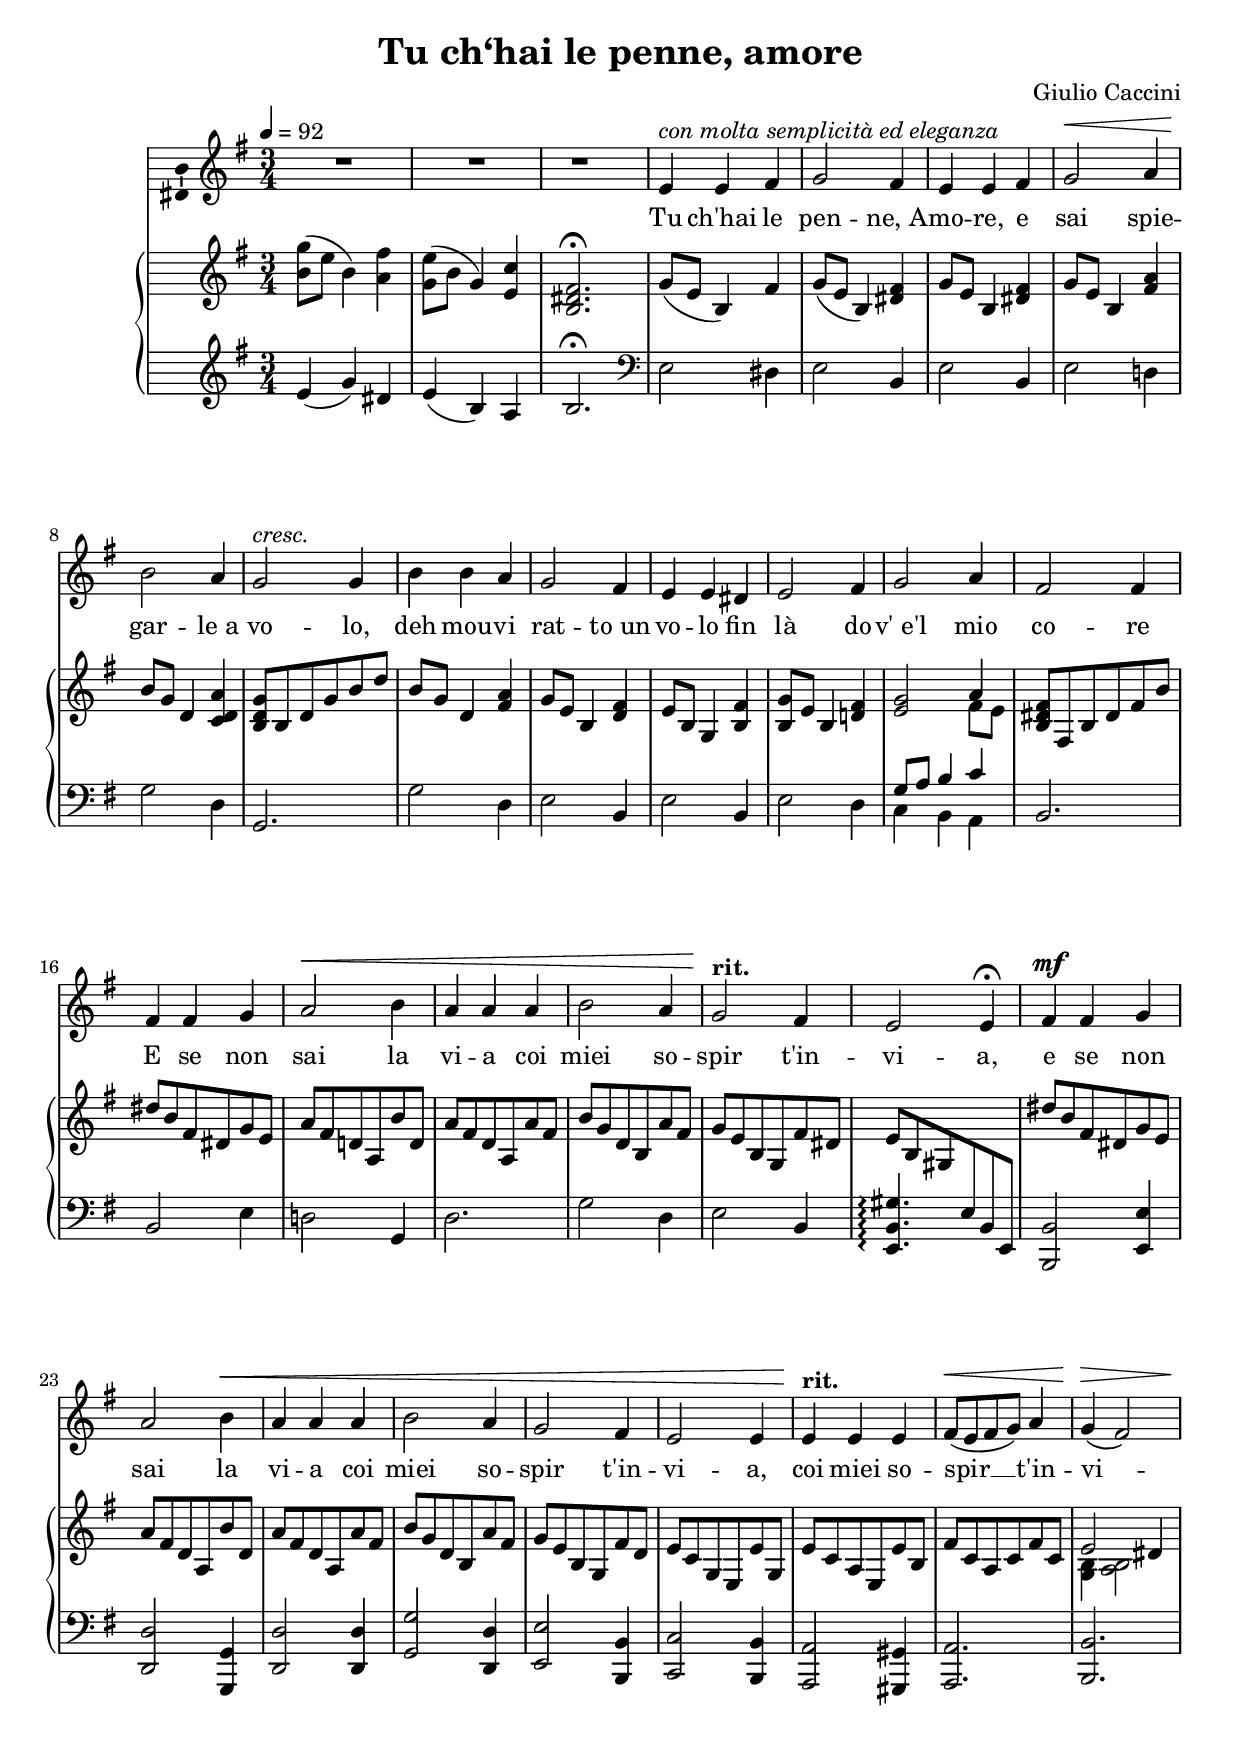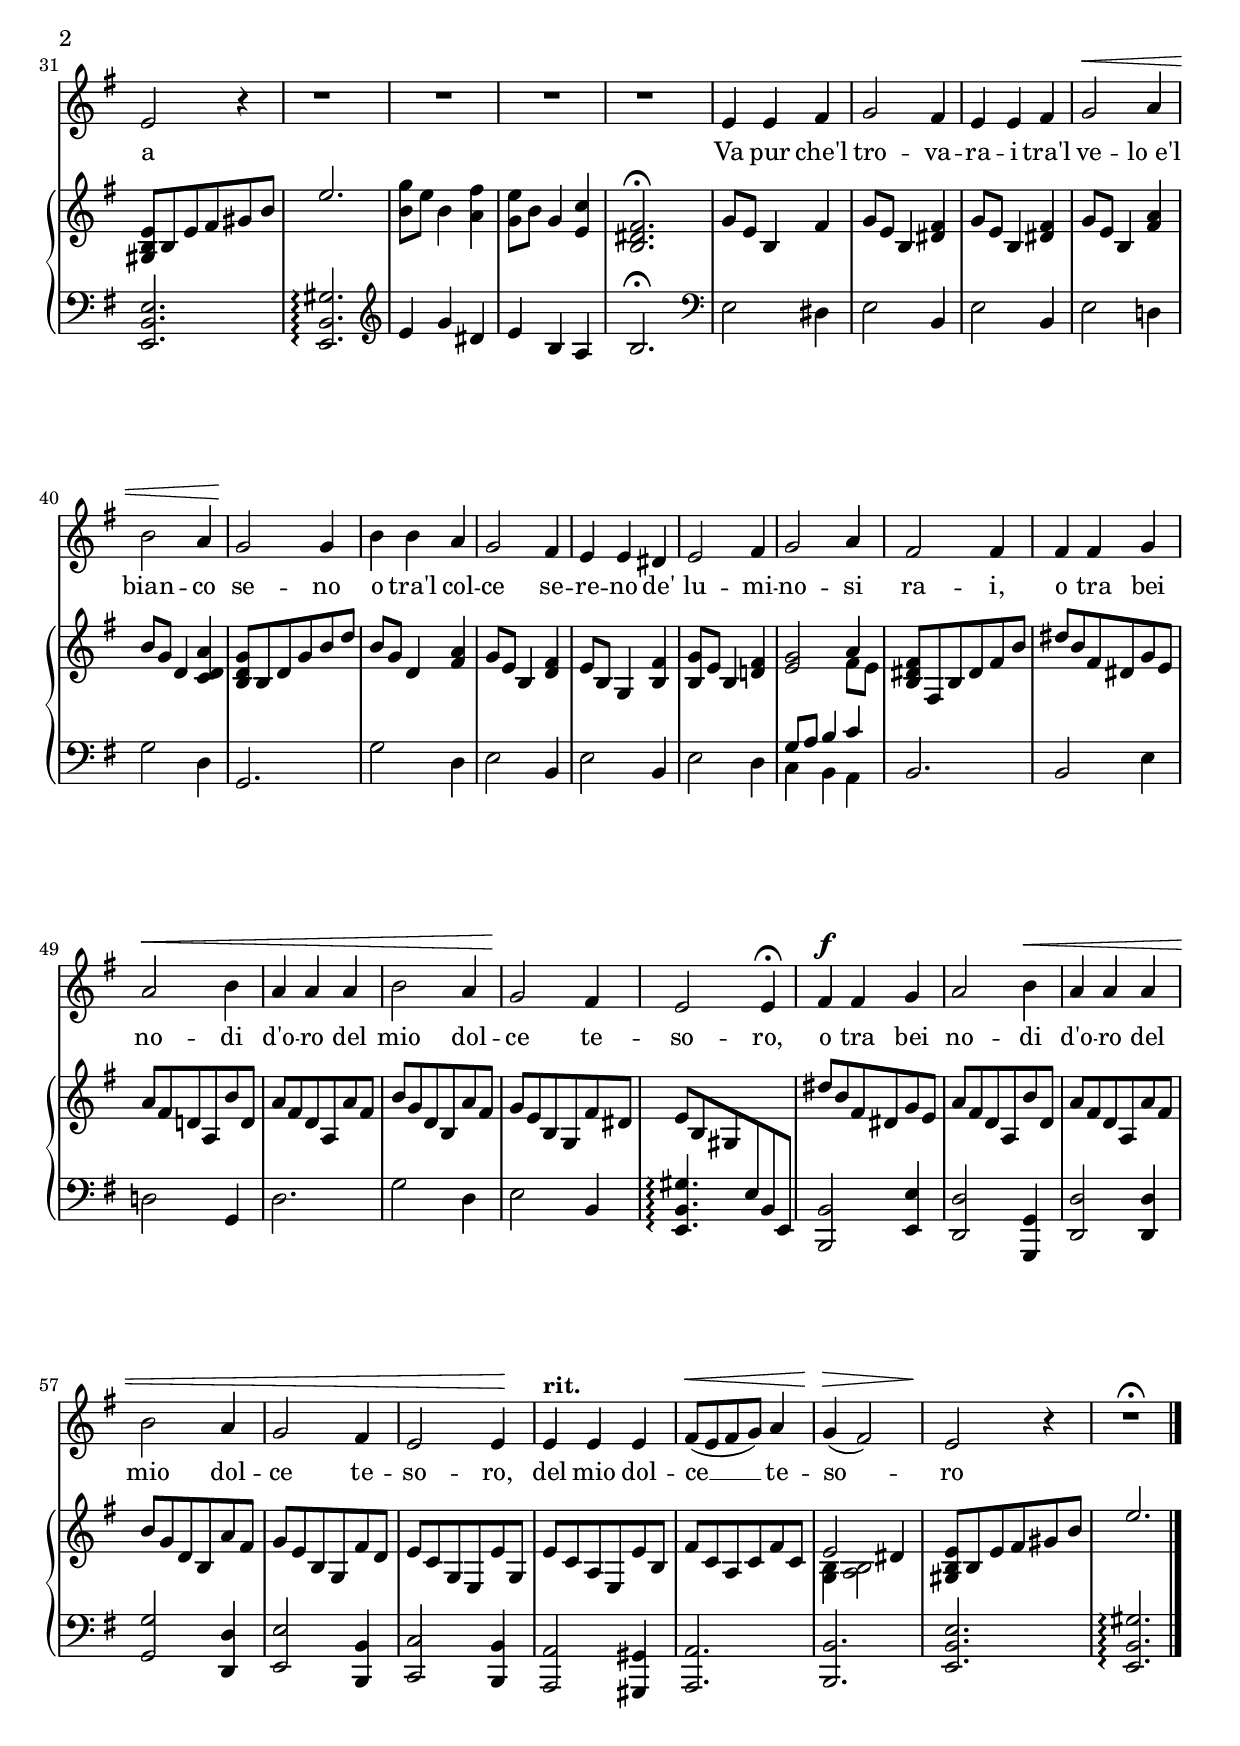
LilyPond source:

\version "2.18.0"

\header {
  title = "Tu ch‘hai le penne, amore"
  composer = "Giulio Caccini"
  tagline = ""
}

global = {
  \key g \minor
  \numericTimeSignature
  \time 3/4
  \tempo 4=92

}

sopranoVoice = \relative c'' {
  \global
  \dynamicUp
  % En avant la musique !
  R2.*3
  g4^\markup{\italic{con molta semplicità ed eleganza}} g a
  bes2 a4
  g4 g  a
  bes2\< c4
  d2\! c4
  bes2^\markup{\italic cresc.} bes4 
  d4 d c
  bes2 a4
  g4 g fis
  g2 a4
  bes2 c4
  a2 a4
  a4 a bes
  c2\< d4
  c4 c c 
  d2 c4 
  \tempo "rit." bes2\! a4
  g2 g4\fermata
  a4\mf a bes
  c2 d4\<
  c4 c c 
  d2 c4
  bes2 a4
  g2 g4
 \tempo "rit."  g4\! g g
  a8(\< g a bes) c4
  bes4(\> a2)
  g2\! r4
  R2.
  
  R2.*3
  g4 g a
  bes2 a4
  g4 g a
  bes2\< c4
  d2 c4
  bes2\! bes4
  d4 d c
  bes2 a4
  g4 g fis
  g2 a4
  bes2 c4
  a2 a4
  a4 a bes
  c2\< d4
  c4 c c 
  d2 c4 
  bes2\! a4
  g2 g4\fermata
  a4\f a bes
  c2 d4\<
  c4 c c 
  d2 c4
  bes2 a4
  g2 g4\!
  \tempo "rit." g4 g g
  a8(\< g a bes) c4
  bes4(\> a2)
  g2\! r4
  R2.\fermataMarkup
  \bar"|."
}

verse = \lyricmode {
  % Ajouter ici des paroles.
  Tu ch'hai le pen -- "ne, A" -- mo -- re, 
  e sai spie -- gar -- "le a" vo -- lo,
  deh mou -- vi rat -- "to un" vo -- lo fin là do -- "v' e'l" mio co -- re
  E se non sai la vi -- a coi miei so -- spir t'in -- vi -- a,
  e se non sai la vi -- a coi miei so -- spir t'in -- vi -- a,
  coi miei so -- spir __ t'in -- vi -- a
  
  Va pur che'l tro -- va -- ra -- i tra'l
  ve -- "lo e'l" bian -- co se -- no
  o tra'l col -- ce se -- re -- no de' lu -- mi -- no -- si ra -- i,
  o tra bei no -- di d'o -- ro del mio dol -- ce te -- so -- ro,
  o tra bei no -- di d'o -- ro del mio dol -- ce te -- so -- ro,
  del mio dol -- ce __ te -- so -- ro
  
}

rightOne = \relative c'' {
  \global
  % En avant la musique !
  \oneVoice <d bes'>8( g d4) <c a'>
  <bes g'>8( d bes4) < g es'>4
  <d fis a>2.\fermata
  bes'8( g d4) a'
  bes8( g d4) <fis a>
  bes8 g d4 <fis a>
  bes8 g d4 <a' c>
  d8 bes f4 <es f c'>
  <d f bes>8 d f bes d f
  d8 bes f4 <a c>
  bes8 g d4 <f a>
  g8 d bes4 <d a'>
  <d bes'>8 g d4 <f! a>
  <g bes>2 <<{c4}\\{a8 g}>>
  <d fis a>8 a d fis a d
  fis8 d a fis bes g
  c a f! c d' f,
  c' a f c c' a
  d bes f d c' a
  bes g d bes a' fis
  g d b \change Staff = "left" g d g,
  \change Staff = "right"
  fis''' d a fis bes g
  c8 a f c d' f,
  c'8 a f c c' a
  d8 bes f d c' a
  bes8 g d bes a' f
  g8 es bes g g' bes,
  g' es c g g' d
  a'8 es c es a es
  <<{g2 fis4}\\{<bes,  d>4 <c d>2}>>
  <b d g>8 d g a b d
  g2.

  \oneVoice <d bes'>8 g d4 <c a'>
  <bes g'>8 d bes4 < g es'>4
  <d fis a>2.\fermata
  bes'8 g d4 a'
  bes8 g d4 <fis a>
  bes8 g d4 <fis a>
  bes8 g d4 <a' c>
  d8 bes f4 <es f c'>
  <d f bes>8 d f bes d f
  d8 bes f4 <a c>
  bes8 g d4 <f a>
  g8 d bes4 <d a'>
  <d bes'>8 g d4 <f! a>
  <g bes>2 <<{c4}\\{a8 g}>>
  <d fis a>8 a d fis a d
  fis8 d a fis bes g
  c a f! c d' f,
  c' a f c c' a
  d bes f d c' a
  bes g d bes a' fis
  g d b \change Staff = "left" g d g,
  \change Staff = "right"
  fis''' d a fis bes g
  c8 a f c d' f,
  c'8 a f c c' a
  d8 bes f d c' a
  bes8 g d bes a' f
  g8 es bes g g' bes,
  g' es c g g' d
  a'8 es c es a es
  <<{g2 fis4}\\{<bes,  d>4 <c d>2}>>
  <b d g>8 d g a b d
  g2.
}

rightTwo = \relative c'' {
  \global
  % En avant la musique !
  
}

leftOne = \relative c' {
  \global
  % En avant la musique !
  \clef treble \oneVoice g'4( bes) fis
  g4( d) c
  d2.\fermata
  \clef bass g,2 fis4
  g2 d4
  g2 d4
  g2 f!4
  bes2 f4
  bes,2.
  bes'2 f4
  g2 d4
  g2 d4
  g2 f4
  <<{bes8 c d4 es}\\{es,4 d c}>>
  \oneVoice  d2.
  d2 g4
  f!2 bes,4
  f'2.
  bes2 f4
  g2 d4
  <g, d' b'>4.\arpeggio s4.
  <d d'>2 <g g'>4
  <f f'>2 <bes, bes'>4
  <f' f'>2 q4
  <bes bes'>2 < f f'>4
  <g g'>2 <d d'>4
  <es es'>2 <d d'>4
  <c c'>2 <b b'>4
  <c c'>2.
  <d d'>2.
  <g d' g>2.
  <g d' b'>2.\arpeggio
  
  \clef treble \oneVoice g''4 bes fis
  g4 d c
  d2.\fermata
  \clef bass g,2 fis4
  g2 d4
  g2 d4
  g2 f!4
  bes2 f4
  bes,2.
  bes'2 f4
  g2 d4
  g2 d4
  g2 f4
  <<{bes8 c d4 es}\\{es,4 d c}>>
  \oneVoice  d2.
  d2 g4
  f!2 bes,4
  f'2.
  bes2 f4
  g2 d4
  <g, d' b'>4.\arpeggio s4.
  <d d'>2 <g g'>4
  <f f'>2 <bes, bes'>4
  <f' f'>2 q4
  <bes bes'>2 < f f'>4
  <g g'>2 <d d'>4
  <es es'>2 <d d'>4
  <c c'>2 <b b'>4
  <c c'>2.
  <d d'>2.
  <g d' g>2.
  <g d' b'>2.\arpeggio
  

  
  
  
}

leftTwo = \relative c' {
  \global
  % En avant la musique !
  
}

sopranoVoicePart = \new Staff \with {
  midiInstrument = "choir aahs"
  \consists "Ambitus_engraver"
} { \sopranoVoice }
\addlyrics { \verse }

pianoPart = \new PianoStaff <<
  \new Staff = "right" \with {
    midiInstrument = "acoustic grand"
  } << \rightOne \\ \rightTwo >>
  \new Staff = "left" \with {
    midiInstrument = "acoustic grand"
  } { \clef bass << \leftOne \\ \leftTwo >> }
>>

\score {
  <<
    \transpose g e \sopranoVoicePart
    \transpose g e \pianoPart
  >>
  \layout { }
  \midi {
    \context {
      \Score
      tempoWholesPerMinute = #(ly:make-moment 92 4)
    }
  }
}

\paper {
  ragged-last-bottom = ##f
}
